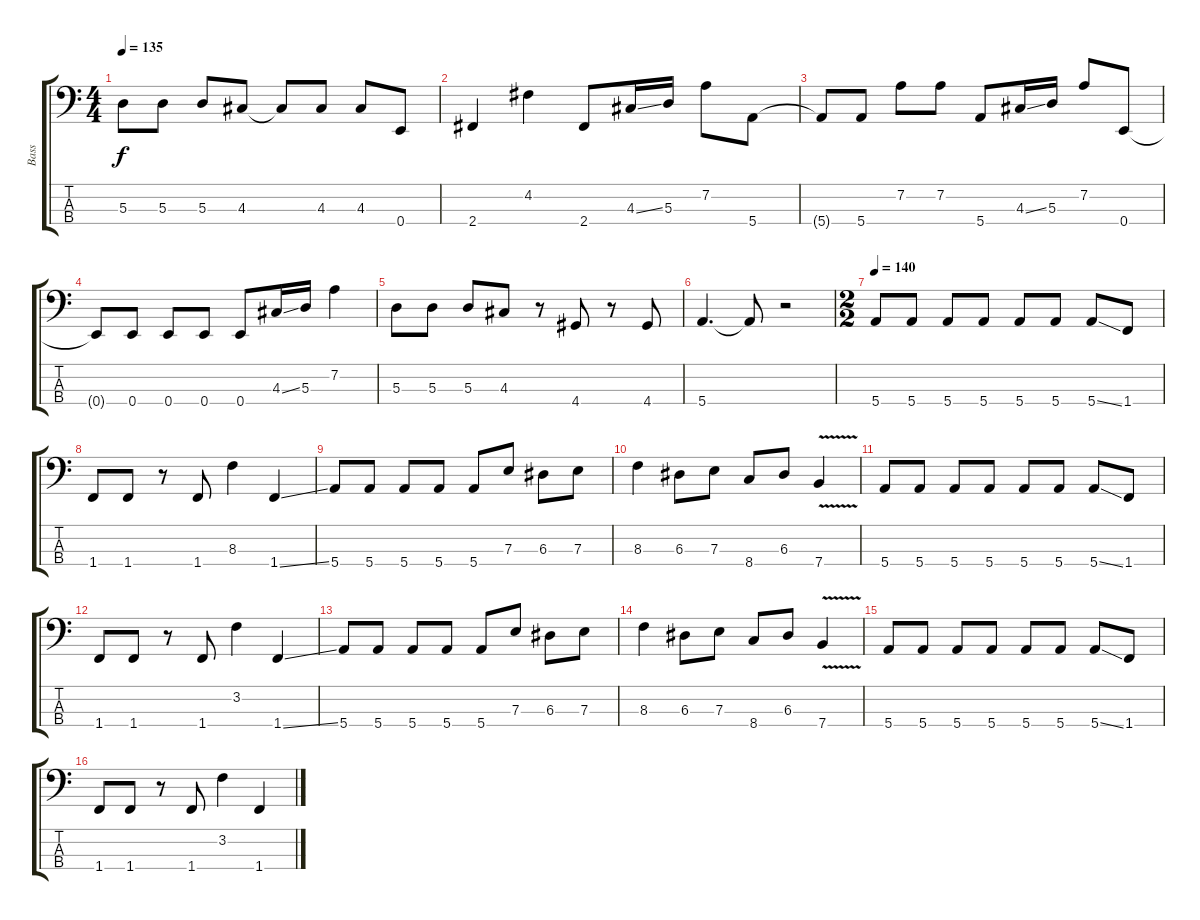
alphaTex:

\track ("Bass" "Bass") {instrument electricbasspick}
\staff {score tabs}
\tuning (G2 D2 A1 E1) {hide}
\ts (4 4)
\tempo 135
\clef f4
\ks c
5.3{t}.8{dy f} 5.3.8 5.3.8 4.3.8 4.3{t}.8 4.3.8 4.3.8 0.4.8 |
2.4.4 4.2.4 2.4.8 4.3{ss}.16 5.3.16 7.2.8 5.4.8 |
5.4{t}.8 5.4.8 7.2.8 7.2.8 5.4.8 4.3{ss}.16 5.3.16 7.2.8 0.4.8 |
0.4{t}.8 0.4.8 0.4.8 0.4.8 0.4.8 4.3{ss}.16 5.3.16 7.2.4 |
5.3.8 5.3.8 5.3.8 4.3.8 r.8 4.4.8 r.8 4.4.8 |
5.4.4{d} 5.4{t}.8 r.2 |
\ts (2 2)
\tempo 140
5.4.8 5.4.8 5.4.8 5.4.8 5.4.8 5.4.8 5.4{ss}.8 1.4.8 |
1.4.8 1.4.8 r.8 1.4.8 8.3.4 1.4{ss}.4 |
5.4.8 5.4.8 5.4.8 5.4.8 5.4.8 7.3.8 6.3.8 7.3.8 |
8.3.4 6.3.8 7.3.8 8.4.8 6.3.8 7.4{v}.4 |
5.4.8 5.4.8 5.4.8 5.4.8 5.4.8 5.4.8 5.4{ss}.8 1.4.8 |
1.4.8 1.4.8 r.8 1.4.8 3.2.4 1.4{ss}.4 |
5.4.8 5.4.8 5.4.8 5.4.8 5.4.8 7.3.8 6.3.8 7.3.8 |
8.3.4 6.3.8 7.3.8 8.4.8 6.3.8 7.4{v}.4 |
5.4.8 5.4.8 5.4.8 5.4.8 5.4.8 5.4.8 5.4{ss}.8 1.4.8 |
1.4.8 1.4.8 r.8 1.4.8 3.2.4 1.4{ss}.4
